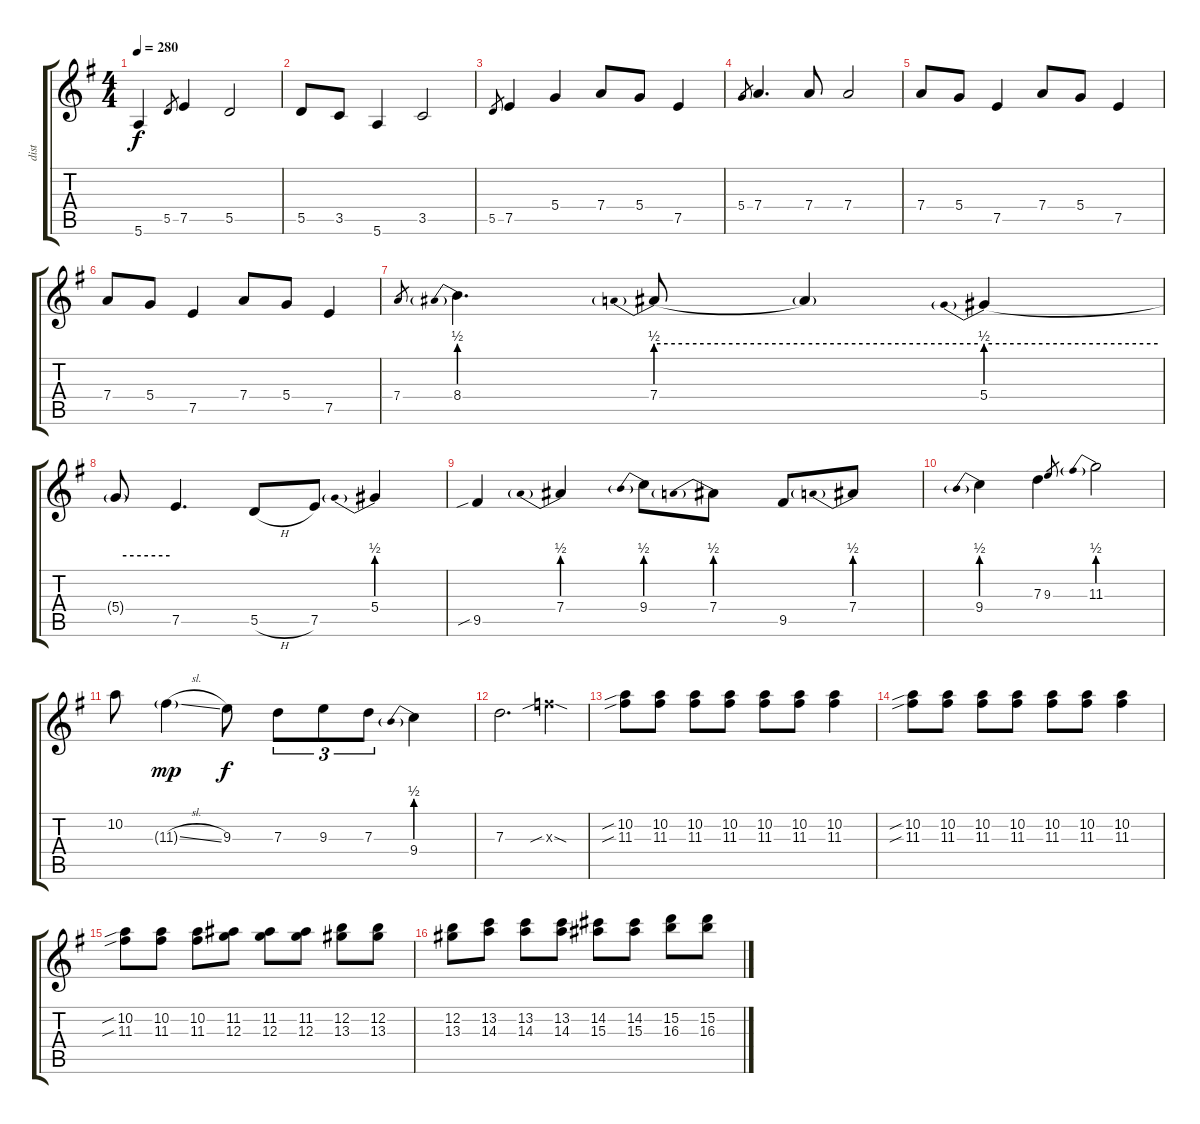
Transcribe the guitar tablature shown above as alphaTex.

\track ("dist" "dist") {instrument distortionguitar}
\staff {score tabs}
\tuning (E4 B3 G3 D3 A2 E2) {hide}
\ts (4 4)
\tempo 280
\clef g2
\ks g
5.6.4{dy f} 5.5.8{gr} 7.5.4 5.5.2 |
5.5.8 3.5.8 5.6.4 3.5.2 |
5.5.8{gr} 7.5.4 5.4.4 7.4.8 5.4.8 7.5.4 |
5.4.8{gr} 7.4.4{d} 7.4.8 7.4.2 |
7.4.8 5.4.8 7.5.4 7.4.8 5.4.8 7.5.4 |
7.4.8 5.4.8 7.5.4 7.4.8 5.4.8 7.5.4 |
7.4.8{gr} 8.4{be (prebend 0 2 60 2)}.4{d} 7.4{be (prebend 0 2 60 2)}.8 7.4{be (hold 0 2 60 2) t}.4 5.4{be (prebend 0 2 60 2)}.4 |
5.4{be (hold 0 2 60 2) t}.8 7.5.4{d} 5.5{h}.8 7.5.8 5.4{be (prebend 0 2 60 2)}.4 |
9.5{sib}.4 7.4{be (prebend 0 2 60 2)}.4 9.4{be (prebend 0 2 60 2)}.8 7.4{be (prebend 0 2 60 2)}.8 9.5.8 7.4{be (prebend 0 2 60 2)}.8 |
9.4{be (prebend 0 2 60 2)}.4 7.3.4 9.3.8{gr} 11.3{be (prebend 0 2 60 2)}.2 |
10.2.8 11.3{sl g}.4{dy mp} 9.3.8{dy f} 7.3.8{tu (3 2)} 9.3.8{tu (3 2)} 7.3.8{tu (3 2)} 9.4{be (prebend 0 2 60 2)}.4 |
7.3.2{d} 10.3{sib sod x}.4 |
(10.2{sib} 11.3{sib}).8 (10.2 11.3).8 (10.2 11.3).8 (10.2 11.3).8 (10.2 11.3).8 (10.2 11.3).8 (10.2 11.3).4 |
(10.2{sib} 11.3{sib}).8 (10.2 11.3).8 (10.2 11.3).8 (10.2 11.3).8 (10.2 11.3).8 (10.2 11.3).8 (10.2 11.3).4 |
(10.2{sib} 11.3{sib}).8 (10.2 11.3).8 (10.2 11.3).8 (11.2 12.3).8 (11.2 12.3).8 (11.2 12.3).8 (12.2 13.3).8 (12.2 13.3).8 |
(12.2 13.3).8 (13.2 14.3).8 (13.2 14.3).8 (13.2 14.3).8 (14.2 15.3).8 (14.2 15.3).8 (15.2 16.3).8 (15.2 16.3).8
